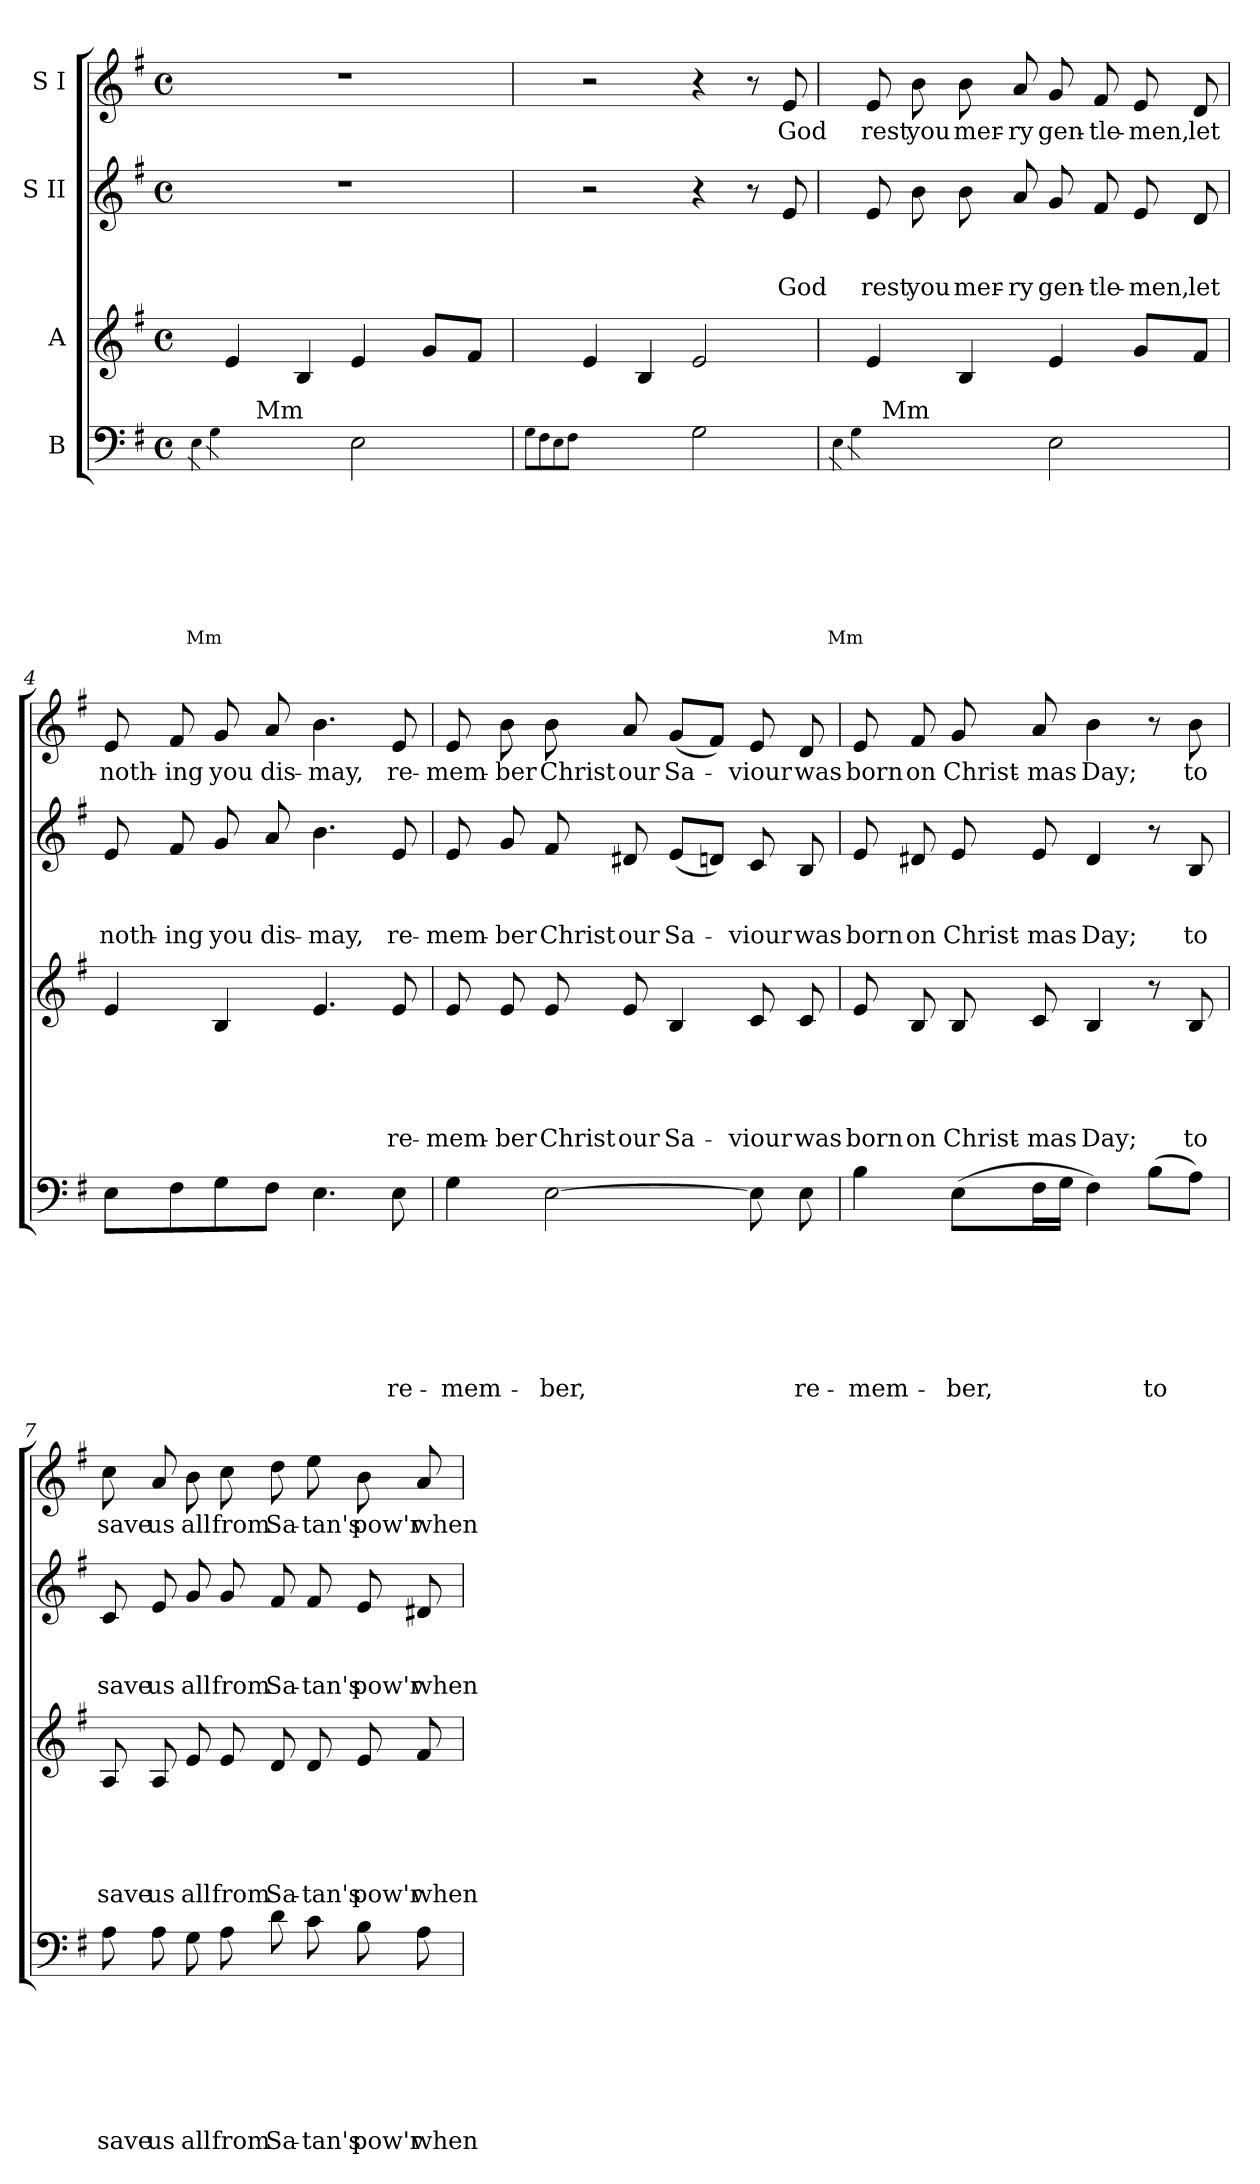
**kern	**text	**text	**text	**text	**text	**text	**text	**kern	**text	**text	**text	**text	**text	**kern	**text	**text	**text	**kern	**text
*part4	*part4	*part4	*part4	*part4	*part4	*part4	*part4	*part3	*part3	*part3	*part3	*part3	*part3	*part2	*part2	*part2	*part2	*part1	*part1
*staff4	*staff4	*staff4	*staff4	*staff4	*staff4	*staff4	*staff4	*staff3	*staff3	*staff3	*staff3	*staff3	*staff3	*staff2	*staff2	*staff2	*staff2	*staff1	*staff1
*I"B	*	*	*	*	*	*	*	*I"A	*	*	*	*	*	*I"S II	*	*	*	*I"S I	*
*clefF4	*	*	*	*	*	*	*	*clefG2	*	*	*	*	*	*clefG2	*	*	*	*clefG2	*
*k[f#]	*	*	*	*	*	*	*	*k[f#]	*	*	*	*	*	*k[f#]	*	*	*	*k[f#]	*
*G:	*	*	*	*	*	*	*	*G:	*	*	*	*	*	*G:	*	*	*	*G:	*
*M4/4	*	*	*	*	*	*	*	*M4/4	*	*	*	*	*	*M4/4	*	*	*	*M4/4	*
*met(c)	*	*	*	*	*	*	*	*met(c)	*	*	*	*	*	*met(c)	*	*	*	*met(c)	*
=1	=1	=1	=1	=1	=1	=1	=1	=1	=1	=1	=1	=1	=1	=1	=1	=1	=1	=1	=1
!	!	!	!	!	!	!	!LO:LY:b	!	!	!	!	!	!	!	!	!	!	!	!
4qE\	.	.	.	.	.	.	Mm	.	.	.	.	.	.	.	.	.	.	.	.
4qG\	.	.	.	.	.	.	.	.	.	.	.	.	.	.	.	.	.	.	.
*^	*	*	*	*	*	*	*	*	*	*	*	*	*	*	*	*	*	*	*
2ryy	16.ryy	.	.	.	.	.	.	.	4e/	.	.	.	.	.	1r	.	.	.	1r	.
!	!LO:TX:a:t=Mm	!	!	!	!	!	!	!	!	!	!	!	!	!	!	!	!	!	!	!
.	2ryy	.	.	.	.	.	.	.	.	.	.	.	.	.	.	.	.	.	.	.
.	.	.	.	.	.	.	.	.	4B/	.	.	.	.	.	.	.	.	.	.	.
2E\	.	.	.	.	.	.	.	.	4e/	.	.	.	.	.	.	.	.	.	.	.
.	4ryy	.	.	.	.	.	.	.	.	.	.	.	.	.	.	.	.	.	.	.
.	.	.	.	.	.	.	.	.	8g/L	.	.	.	.	.	.	.	.	.	.	.
.	8ryy	.	.	.	.	.	.	.	.	.	.	.	.	.	.	.	.	.	.	.
.	.	.	.	.	.	.	.	.	8f#/J	.	.	.	.	.	.	.	.	.	.	.
.	32ryy	.	.	.	.	.	.	.	.	.	.	.	.	.	.	.	.	.	.	.
*v	*v	*	*	*	*	*	*	*	*	*	*	*	*	*	*	*	*	*	*	*
=2	=2	=2	=2	=2	=2	=2	=2	=2	=2	=2	=2	=2	=2	=2	=2	=2	=2	=2	=2
8qG\L	.	.	.	.	.	.	.	.	.	.	.	.	.	.	.	.	.	.	.
8qF#\	.	.	.	.	.	.	.	.	.	.	.	.	.	.	.	.	.	.	.
8qE\	.	.	.	.	.	.	.	.	.	.	.	.	.	.	.	.	.	.	.
8qF#\J	.	.	.	.	.	.	.	.	.	.	.	.	.	.	.	.	.	.	.
2ryy	.	.	.	.	.	.	.	4e/	.	.	.	.	.	2r	.	.	.	2r	.
.	.	.	.	.	.	.	.	4B/	.	.	.	.	.	.	.	.	.	.	.
2G\	.	.	.	.	.	.	.	2e/	.	.	.	.	.	4r	.	.	.	4r	.
.	.	.	.	.	.	.	.	.	.	.	.	.	.	8r	.	.	.	8r	.
!	!	!	!	!	!	!	!	!	!	!	!	!	!	!	!	!	!LO:LY:b	!	!LO:LY:b
.	.	.	.	.	.	.	.	.	.	.	.	.	.	8e/	.	.	God	8e/	God
=3	=3	=3	=3	=3	=3	=3	=3	=3	=3	=3	=3	=3	=3	=3	=3	=3	=3	=3	=3
!	!	!	!	!	!	!	!LO:LY:b	!	!	!	!	!	!	!	!	!	!	!	!
4qE\	.	.	.	.	.	.	Mm	.	.	.	.	.	.	.	.	.	.	.	.
4qG\	.	.	.	.	.	.	.	.	.	.	.	.	.	.	.	.	.	.	.
!	!	!	!	!	!	!	!	!	!	!	!	!	!	!	!	!	!LO:LY:b	!	!LO:LY:b
*^	*	*	*	*	*	*	*	*	*	*	*	*	*	*	*	*	*	*	*
2ryy	32ryy	.	.	.	.	.	.	.	4e/	.	.	.	.	.	8e/	.	.	rest	8e/	rest
!	!LO:TX:a:t=Mm	!	!	!	!	!	!	!	!	!	!	!	!	!	!	!	!	!	!	!
.	2ryy	.	.	.	.	.	.	.	.	.	.	.	.	.	.	.	.	.	.	.
!	!	!	!	!	!	!	!	!	!	!	!	!	!	!	!	!	!	!LO:LY:b	!	!LO:LY:b
.	.	.	.	.	.	.	.	.	.	.	.	.	.	.	8b\	.	.	you	8b\	you
!	!	!	!	!	!	!	!	!	!	!	!	!	!	!	!	!	!	!LO:LY:b	!	!LO:LY:b
.	.	.	.	.	.	.	.	.	4B/	.	.	.	.	.	8b\	.	.	mer-	8b\	mer-
!	!	!	!	!	!	!	!	!	!	!	!	!	!	!	!	!	!	!LO:LY:b	!	!LO:LY:b
.	.	.	.	.	.	.	.	.	.	.	.	.	.	.	8a/	.	.	-ry	8a/	-ry
!	!	!	!	!	!	!	!	!	!	!	!	!	!	!	!	!	!	!LO:LY:b	!	!LO:LY:b
2E\	.	.	.	.	.	.	.	.	4e/	.	.	.	.	.	8g/	.	.	gen-	8g/	gen-
.	4...ryy	.	.	.	.	.	.	.	.	.	.	.	.	.	.	.	.	.	.	.
!	!	!	!	!	!	!	!	!	!	!	!	!	!	!	!	!	!	!LO:LY:b	!	!LO:LY:b
.	.	.	.	.	.	.	.	.	.	.	.	.	.	.	8f#/	.	.	-tle-	8f#/	-tle-
!	!	!	!	!	!	!	!	!	!	!	!	!	!	!	!	!	!	!LO:LY:b	!	!LO:LY:b
.	.	.	.	.	.	.	.	.	8g/L	.	.	.	.	.	8e/	.	.	-men,	8e/	-men,
!	!	!	!	!	!	!	!	!	!	!	!	!	!	!	!	!	!	!LO:LY:b	!	!LO:LY:b
.	.	.	.	.	.	.	.	.	8f#/J	.	.	.	.	.	8d/	.	.	let	8d/	let
!!LO:LB:g=z
=4	=4	=4	=4	=4	=4	=4	=4	=4	=4	=4	=4	=4	=4	=4	=4	=4	=4	=4	=4	=4
!	!	!	!	!	!	!	!	!	!	!	!	!	!	!	!	!	!	!LO:LY:b	!	!LO:LY:b
*v	*v	*	*	*	*	*	*	*	*	*	*	*	*	*	*	*	*	*	*	*
8E\L	.	.	.	.	.	.	.	4e/	.	.	.	.	.	8e/	.	.	noth-	8e/	noth-
!	!	!	!	!	!	!	!	!	!	!	!	!	!	!	!	!	!LO:LY:b	!	!LO:LY:b
8F#\	.	.	.	.	.	.	.	.	.	.	.	.	.	8f#/	.	.	-ing	8f#/	-ing
!	!	!	!	!	!	!	!	!	!	!	!	!	!	!	!	!	!LO:LY:b	!	!LO:LY:b
8G\	.	.	.	.	.	.	.	4B/	.	.	.	.	.	8g/	.	.	you	8g/	you
!	!	!	!	!	!	!	!	!	!	!	!	!	!	!	!	!	!LO:LY:b	!	!LO:LY:b
8F#\J	.	.	.	.	.	.	.	.	.	.	.	.	.	8a/	.	.	dis-	8a/	dis-
!	!	!	!	!	!	!	!	!	!	!	!	!	!	!	!	!	!LO:LY:b	!	!LO:LY:b
4.E\	.	.	.	.	.	.	.	4.e/	.	.	.	.	.	4.b\	.	.	-may,	4.b\	-may,
!	!	!	!	!	!	!	!LO:LY:b	!	!	!	!	!	!LO:LY:b	!	!	!	!LO:LY:b	!	!LO:LY:b
8E\	.	.	.	.	.	.	re-	8e/	.	.	.	.	re-	8e/	.	.	re-	8e/	re-
=5	=5	=5	=5	=5	=5	=5	=5	=5	=5	=5	=5	=5	=5	=5	=5	=5	=5	=5	=5
!	!	!	!	!	!	!	!LO:LY:b	!	!	!	!	!	!LO:LY:b	!	!	!	!LO:LY:b	!	!LO:LY:b
4G\	.	.	.	.	.	.	-mem-	8e/	.	.	.	.	-mem-	8e/	.	.	-mem-	8e/	-mem-
!	!	!	!	!	!	!	!	!	!	!	!	!	!LO:LY:b	!	!	!	!LO:LY:b	!	!LO:LY:b
.	.	.	.	.	.	.	.	8e/	.	.	.	.	-ber	8g/	.	.	-ber	8b\	-ber
!	!	!	!	!	!	!	!LO:LY:b	!	!	!	!	!	!LO:LY:b	!	!	!	!LO:LY:b	!	!LO:LY:b
[>2E\	.	.	.	.	.	.	-ber,	8e/	.	.	.	.	Christ	8f#/	.	.	Christ	8b\	Christ
!	!	!	!	!	!	!	!	!	!	!	!	!	!LO:LY:b	!	!	!	!LO:LY:b	!	!LO:LY:b
.	.	.	.	.	.	.	.	8e/	.	.	.	.	our	8d#X/	.	.	our	8a/	our
!	!	!	!	!	!	!	!	!	!	!	!	!	!LO:LY:b	!	!	!	!LO:LY:b	!	!LO:LY:b
.	.	.	.	.	.	.	.	4B/	.	.	.	.	Sa-	(<8e/L	.	.	Sa-	(<8g/L	Sa-
.	.	.	.	.	.	.	.	.	.	.	.	.	.	8dn/J)	.	.	.	8f#/J)	.
!	!	!	!	!	!	!	!	!	!	!	!	!	!LO:LY:b	!	!	!	!LO:LY:b	!	!LO:LY:b
8E\]	.	.	.	.	.	.	.	8c/	.	.	.	.	-viour	8c/	.	.	-viour	8e/	-viour
!	!	!	!	!	!	!	!LO:LY:b	!	!	!	!	!	!LO:LY:b	!	!	!	!LO:LY:b	!	!LO:LY:b
8E\	.	.	.	.	.	.	re-	8c/	.	.	.	.	was	8B/	.	.	was	8d/	was
=6	=6	=6	=6	=6	=6	=6	=6	=6	=6	=6	=6	=6	=6	=6	=6	=6	=6	=6	=6
!	!	!	!	!	!	!	!LO:LY:b	!	!	!	!	!	!LO:LY:b	!	!	!	!LO:LY:b	!	!LO:LY:b
4B\	.	.	.	.	.	.	-mem-	8e/	.	.	.	.	born	8e/	.	.	born	8e/	born
!	!	!	!	!	!	!	!	!	!	!	!	!	!LO:LY:b	!	!	!	!LO:LY:b	!	!LO:LY:b
.	.	.	.	.	.	.	.	8B/	.	.	.	.	on	8d#X/	.	.	on	8f#/	on
!	!	!	!	!	!	!	!LO:LY:b	!	!	!	!	!	!LO:LY:b	!	!	!	!LO:LY:b	!	!LO:LY:b
(>8E\L	.	.	.	.	.	.	-ber,	8B/	.	.	.	.	Christ-	8e/	.	.	Christ-	8g/	Christ-
!	!	!	!	!	!	!	!	!	!	!	!	!	!LO:LY:b	!	!	!	!LO:LY:b	!	!LO:LY:b
16F#\L	.	.	.	.	.	.	.	8c/	.	.	.	.	-mas	8e/	.	.	-mas	8a/	-mas
16G\JJ	.	.	.	.	.	.	.	.	.	.	.	.	.	.	.	.	.	.	.
!	!	!	!	!	!	!	!	!	!	!	!	!	!LO:LY:b	!	!	!	!LO:LY:b	!	!LO:LY:b
4F#\)	.	.	.	.	.	.	.	4B/	.	.	.	.	Day;	4d#/	.	.	Day;	4b\	Day;
!	!	!	!	!	!	!	!LO:LY:b	!	!	!	!	!	!	!	!	!	!	!	!
(>8B\L	.	.	.	.	.	.	to	8r	.	.	.	.	.	8r	.	.	.	8r	.
!	!	!	!	!	!	!	!	!	!	!	!	!	!LO:LY:b	!	!	!	!LO:LY:b	!	!LO:LY:b
8A\J)	.	.	.	.	.	.	.	8B/	.	.	.	.	to	8B/	.	.	to	8b\	to
!!LO:PB:g=z
=7	=7	=7	=7	=7	=7	=7	=7	=7	=7	=7	=7	=7	=7	=7	=7	=7	=7	=7	=7
!	!	!	!	!	!	!	!LO:LY:b	!	!	!	!	!	!LO:LY:b	!	!	!	!LO:LY:b	!	!LO:LY:b
8A\	.	.	.	.	.	.	save	8A/	.	.	.	.	save	8c/	.	.	save	8cc\	save
!	!	!	!	!	!	!	!LO:LY:b	!	!	!	!	!	!LO:LY:b	!	!	!	!LO:LY:b	!	!LO:LY:b
8A\	.	.	.	.	.	.	us	8A/	.	.	.	.	us	8e/	.	.	us	8a/	us
!	!	!	!	!	!	!	!LO:LY:b	!	!	!	!	!	!LO:LY:b	!	!	!	!LO:LY:b	!	!LO:LY:b
8G\	.	.	.	.	.	.	all	8e/	.	.	.	.	all	8g/	.	.	all	8b\	all
!	!	!	!	!	!	!	!LO:LY:b	!	!	!	!	!	!LO:LY:b	!	!	!	!LO:LY:b	!	!LO:LY:b
8A\	.	.	.	.	.	.	from	8e/	.	.	.	.	from	8g/	.	.	from	8cc\	from
!	!	!	!	!	!	!	!LO:LY:b	!	!	!	!	!	!LO:LY:b	!	!	!	!LO:LY:b	!	!LO:LY:b
8d\	.	.	.	.	.	.	Sa-	8d/	.	.	.	.	Sa-	8f#/	.	.	Sa-	8dd\	Sa-
!	!	!	!	!	!	!	!LO:LY:b	!	!	!	!	!	!LO:LY:b	!	!	!	!LO:LY:b	!	!LO:LY:b
8c\	.	.	.	.	.	.	-tan's	8d/	.	.	.	.	-tan's	8f#/	.	.	-tan's	8ee\	-tan's
!	!	!	!	!	!	!	!LO:LY:b	!	!	!	!	!	!LO:LY:b	!	!	!	!LO:LY:b	!	!LO:LY:b
8B\	.	.	.	.	.	.	pow'r	8e/	.	.	.	.	pow'r	8e/	.	.	pow'r	8b\	pow'r
!	!	!	!	!	!	!	!LO:LY:b	!	!	!	!	!	!LO:LY:b	!	!	!	!LO:LY:b	!	!LO:LY:b
8A\	.	.	.	.	.	.	when	8f#/	.	.	.	.	when	8d#X/	.	.	when	8a/	when
=	=	=	=	=	=	=	=	=	=	=	=	=	=	=	=	=	=	=	=
*-	*-	*-	*-	*-	*-	*-	*-	*-	*-	*-	*-	*-	*-	*-	*-	*-	*-	*-	*-
